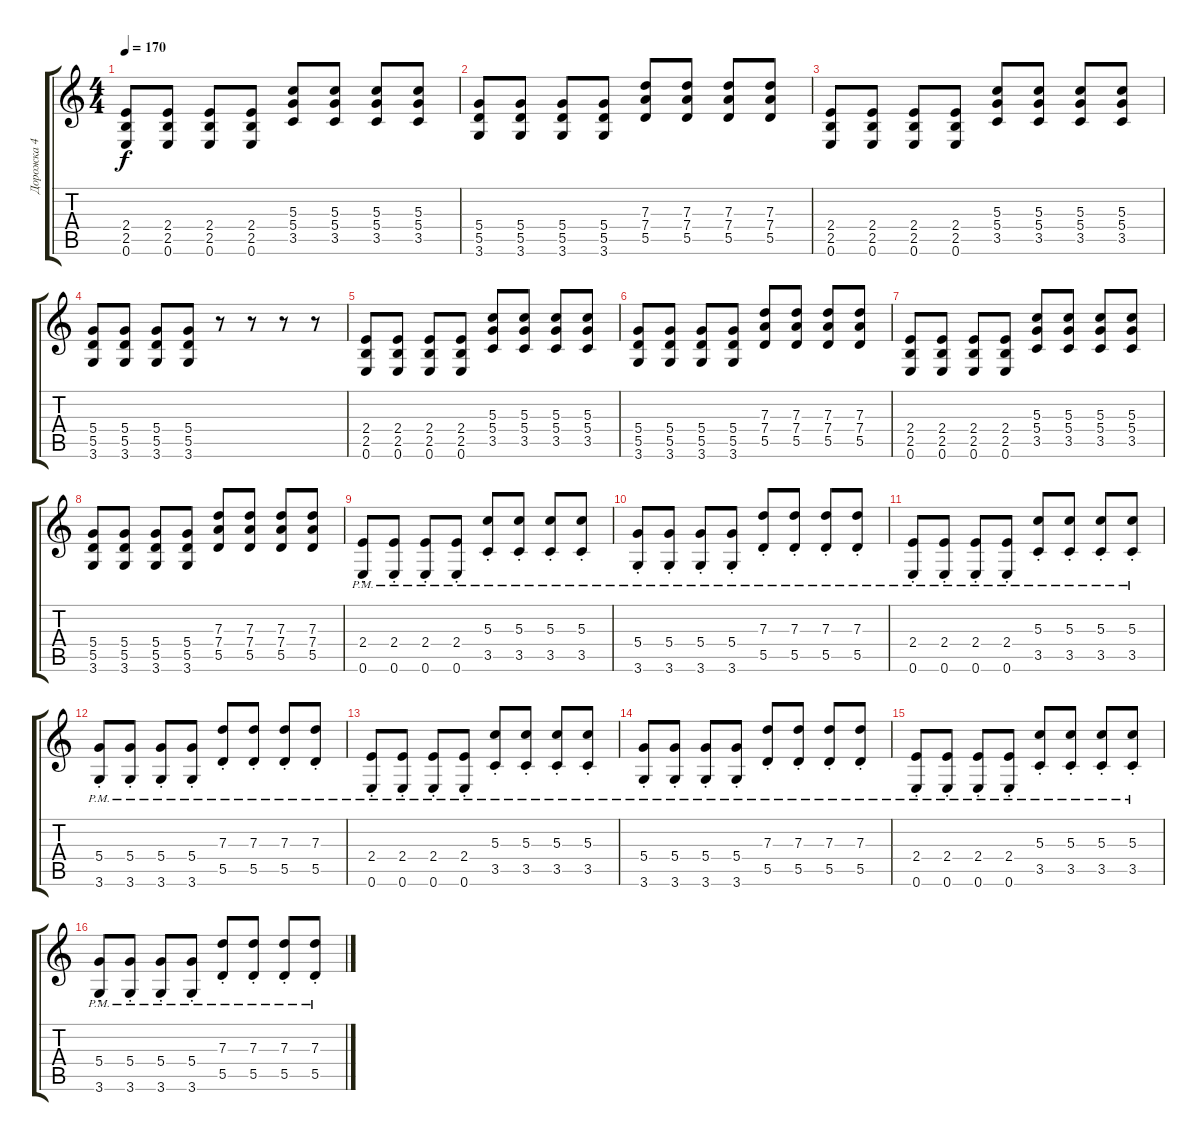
\track ("Дорожка 4" "Дорожка 4") {instrument distortionguitar}
\staff {score tabs}
\tuning (E4 B3 G3 D3 A2 E2) {hide}
\ts (4 4)
\tempo 170
\clef g2
\ks c
(2.4 2.5 0.6).8{dy f} (2.4 2.5 0.6).8 (2.4 2.5 0.6).8 (2.4 2.5 0.6).8 (5.3 5.4 3.5).8 (5.3 5.4 3.5).8 (5.3 5.4 3.5).8 (5.3 5.4 3.5).8 |
(5.4 5.5 3.6).8 (5.4 5.5 3.6).8 (5.4 5.5 3.6).8 (5.4 5.5 3.6).8 (7.3 7.4 5.5).8 (7.3 7.4 5.5).8 (7.3 7.4 5.5).8 (7.3 7.4 5.5).8 |
(2.4 2.5 0.6).8 (2.4 2.5 0.6).8 (2.4 2.5 0.6).8 (2.4 2.5 0.6).8 (5.3 5.4 3.5).8 (5.3 5.4 3.5).8 (5.3 5.4 3.5).8 (5.3 5.4 3.5).8 |
(5.4 5.5 3.6).8 (5.4 5.5 3.6).8 (5.4 5.5 3.6).8 (5.4 5.5 3.6).8 r.8 r.8 r.8 r.8 |
(2.4 2.5 0.6).8 (2.4 2.5 0.6).8 (2.4 2.5 0.6).8 (2.4 2.5 0.6).8 (5.3 5.4 3.5).8 (5.3 5.4 3.5).8 (5.3 5.4 3.5).8 (5.3 5.4 3.5).8 |
(5.4 5.5 3.6).8 (5.4 5.5 3.6).8 (5.4 5.5 3.6).8 (5.4 5.5 3.6).8 (7.3 7.4 5.5).8 (7.3 7.4 5.5).8 (7.3 7.4 5.5).8 (7.3 7.4 5.5).8 |
(2.4 2.5 0.6).8 (2.4 2.5 0.6).8 (2.4 2.5 0.6).8 (2.4 2.5 0.6).8 (5.3 5.4 3.5).8 (5.3 5.4 3.5).8 (5.3 5.4 3.5).8 (5.3 5.4 3.5).8 |
(5.4 5.5 3.6).8 (5.4 5.5 3.6).8 (5.4 5.5 3.6).8 (5.4 5.5 3.6).8 (7.3 7.4 5.5).8 (7.3 7.4 5.5).8 (7.3 7.4 5.5).8 (7.3 7.4 5.5).8 |
(2.4{pm st} 0.6{pm st}).8 (2.4{st} 0.6{pm st}).8 (2.4{st} 0.6{pm st}).8 (2.4{st} 0.6{pm st}).8 (5.3{st} 3.5{pm st}).8 (5.3{st} 3.5{pm st}).8 (5.3{st} 3.5{pm st}).8 (5.3{st} 3.5{pm st}).8 |
(5.4{st} 3.6{pm st}).8 (5.4{st} 3.6{pm st}).8 (5.4{st} 3.6{pm st}).8 (5.4{st} 3.6{pm st}).8 (7.3{st} 5.5{pm st}).8 (7.3{st} 5.5{pm st}).8 (7.3{st} 5.5{pm st}).8 (7.3{st} 5.5{pm st}).8 |
(2.4{pm st} 0.6{pm st}).8 (2.4{st} 0.6{pm st}).8 (2.4{st} 0.6{pm st}).8 (2.4{st} 0.6{pm st}).8 (5.3{st} 3.5{pm st}).8 (5.3{st} 3.5{pm st}).8 (5.3{st} 3.5{pm st}).8 (5.3{st} 3.5{pm st}).8 |
(5.4{st} 3.6{pm st}).8 (5.4{st} 3.6{pm st}).8 (5.4{st} 3.6{pm st}).8 (5.4{st} 3.6{pm st}).8 (7.3{st} 5.5{pm st}).8 (7.3{st} 5.5{pm st}).8 (7.3{st} 5.5{pm st}).8 (7.3{st} 5.5{pm st}).8 |
(2.4{pm st} 0.6{pm st}).8 (2.4{st} 0.6{pm st}).8 (2.4{st} 0.6{pm st}).8 (2.4{st} 0.6{pm st}).8 (5.3{st} 3.5{pm st}).8 (5.3{st} 3.5{pm st}).8 (5.3{st} 3.5{pm st}).8 (5.3{st} 3.5{pm st}).8 |
(5.4{st} 3.6{pm st}).8 (5.4{st} 3.6{pm st}).8 (5.4{st} 3.6{pm st}).8 (5.4{st} 3.6{pm st}).8 (7.3{st} 5.5{pm st}).8 (7.3{st} 5.5{pm st}).8 (7.3{st} 5.5{pm st}).8 (7.3{st} 5.5{pm st}).8 |
(2.4{pm st} 0.6{pm st}).8 (2.4{st} 0.6{pm st}).8 (2.4{st} 0.6{pm st}).8 (2.4{st} 0.6{pm st}).8 (5.3{st} 3.5{pm st}).8 (5.3{st} 3.5{pm st}).8 (5.3{st} 3.5{pm st}).8 (5.3{st} 3.5{pm st}).8 |
(5.4{st} 3.6{pm st}).8 (5.4{st} 3.6{pm st}).8 (5.4{st} 3.6{pm st}).8 (5.4{st} 3.6{pm st}).8 (7.3{st} 5.5{pm st}).8 (7.3{st} 5.5{pm st}).8 (7.3{st} 5.5{pm st}).8 (7.3{st} 5.5{pm st}).8
